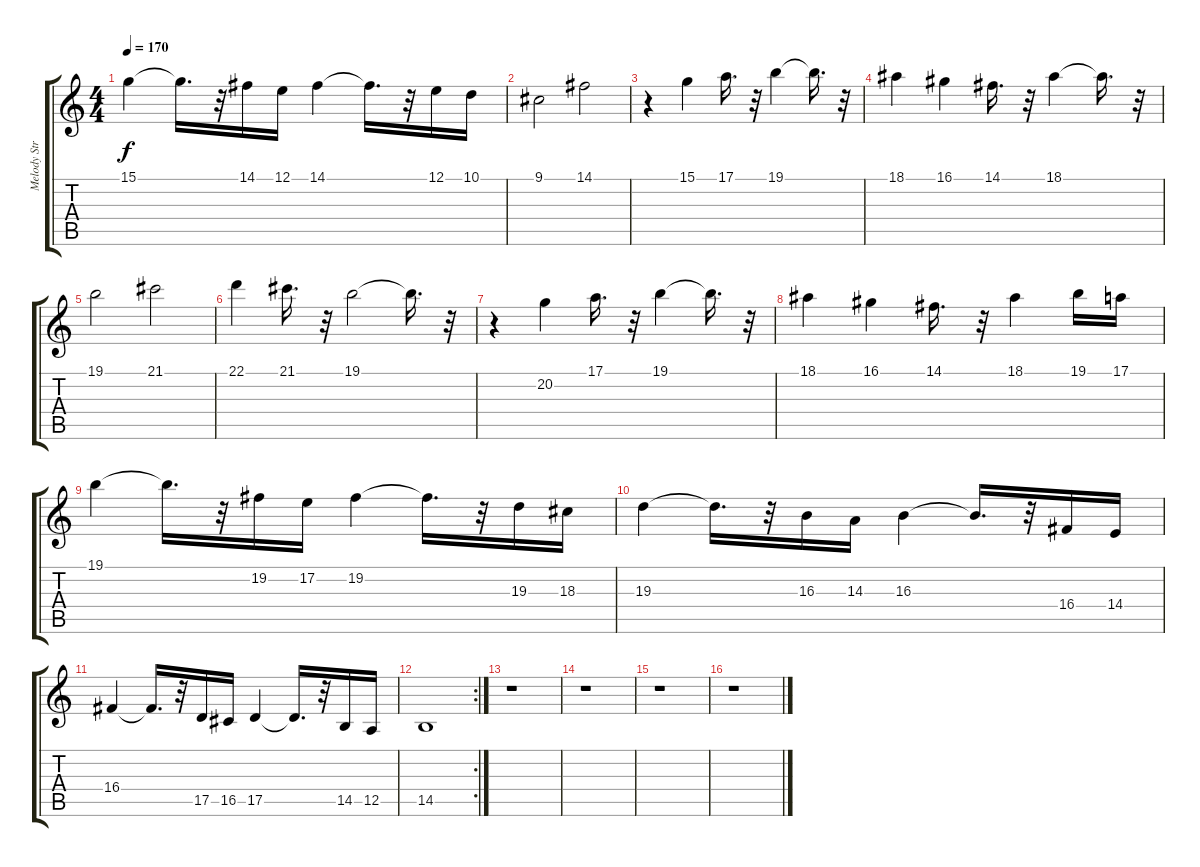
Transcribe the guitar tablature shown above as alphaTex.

\track ("Melody Strings" "Melody Str") {instrument stringensemble1}
\staff {score tabs}
\tuning (E4 B3 G3 D3 A2 E2) {hide}
\ts (4 4)
\tempo 170
\clef g2
\ks c
15.1.4{dy f} 15.1{t}.16{d} r.32 14.1.16 12.1.16 14.1.4 14.1{t}.16{d} r.32 12.1.16 10.1.16 |
9.1.2 14.1.2 |
r.4 15.1.4 17.1.16{d} r.32 19.1.4 19.1{t}.16{d} r.32 |
18.1.4 16.1.4 14.1.16{d} r.32 18.1.4 18.1{t}.16{d} r.32 |
19.1.2 21.1.2 |
22.1.4 21.1.16{d} r.32 19.1.2 19.1{t}.16{d} r.32 |
r.4 20.2.4 17.1.16{d} r.32 19.1.4 19.1{t}.16{d} r.32 |
18.1.4 16.1.4 14.1.16{d} r.32 18.1.4 19.1.16 17.1.16 |
19.1.4 19.1{t}.16{d} r.32 19.2.16 17.2.16 19.2.4 19.2{t}.16{d} r.32 19.3.16 18.3.16 |
19.3.4 19.3{t}.16{d} r.32 16.3.16 14.3.16 16.3.4 16.3{t}.16{d} r.32 16.4.16 14.4.16 |
16.4.4 16.4{t}.16{d} r.32 17.5.16 16.5.16 17.5.4 17.5{t}.16{d} r.32 14.5.16 12.5.16 |
\rc 2
14.5.1 |
r.1 |
r.1 |
r.1 |
r.1
